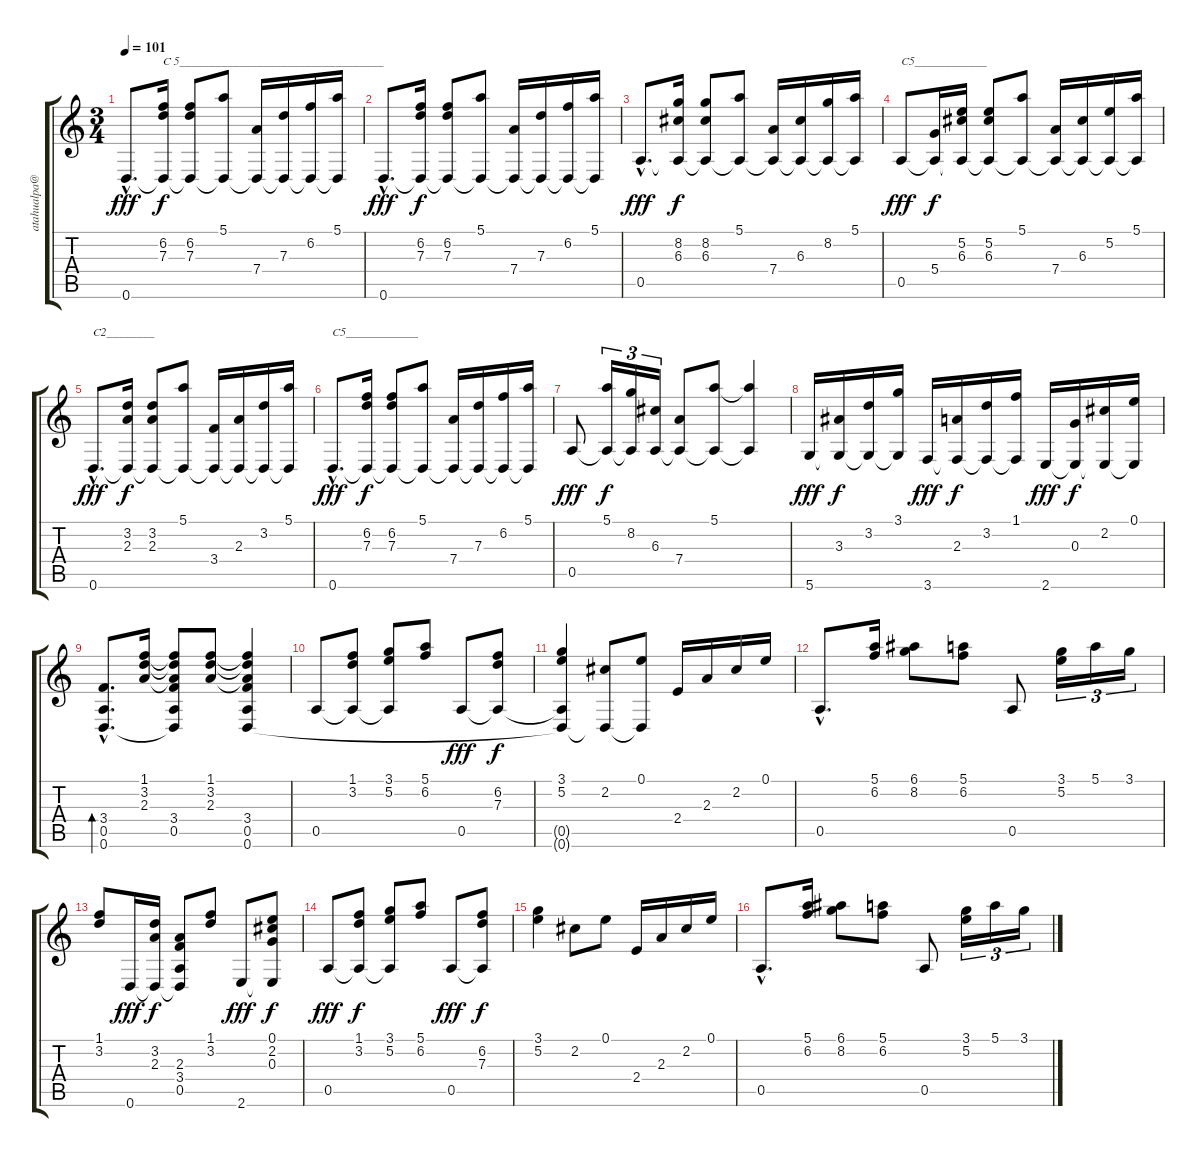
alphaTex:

\track ("" "atahualpa@") {instrument acousticguitarnylon}
\staff {score tabs}
\tuning (E4 B3 G3 D3 A2 D2) {hide}
\ts (3 4)
\tempo 101
\clef g2
\ks c
0.6{hac}.8{d dy fff instrument acousticguitarnylon} (6.2 7.3 0.6{t}).16{txt "C 5__________________________________" dy f} (6.2 7.3 0.6{t}).8 (5.1 0.6{t}).8 (7.4 0.6{t}).16 (7.3 0.6{t}).16 (6.2 0.6{t}).16 (5.1 0.6{t}).16 |
0.6{hac}.8{d dy fff} (6.2 7.3 0.6{t}).16{dy f} (6.2 7.3 0.6{t}).8 (5.1 0.6{t}).8 (7.4 0.6{t}).16 (7.3 0.6{t}).16 (6.2 0.6{t}).16 (5.1 0.6{t}).16 |
0.5{hac}.8{d dy fff} (8.2 6.3 0.5{t}).16{dy f} (8.2 6.3 0.5{t}).8 (5.1 0.5{t}).8 (7.4 0.5{t}).16 (6.3 0.5{t}).16 (8.2 0.5{t}).16 (5.1 0.5{t}).16 |
0.5.8{txt "C5____________" dy fff} (5.4 0.5{t}).16{dy f} (5.2 6.3 0.5{t}).16 (5.2 6.3 0.5{t}).8 (5.1 0.5{t}).8 (7.4 0.5{t}).16 (6.3 0.5{t}).16 (5.2 0.5{t}).16 (5.1 0.5{t}).16 |
0.6{hac}.8{d txt "C2________" dy fff} (3.2 2.3 0.6{t}).16{dy f} (3.2 2.3 0.6{t}).8 (5.1 0.6{t}).8 (3.4 0.6{t}).16 (2.3 0.6{t}).16 (3.2 0.6{t}).16 (5.1 0.6{t}).16 |
0.6{hac}.8{d txt "C5____________" dy fff} (6.2 7.3 0.6{t}).16{dy f} (6.2 7.3 0.6{t}).8 (5.1 0.6{t}).8 (7.4 0.6{t}).16 (7.3 0.6{t}).16 (6.2 0.6{t}).16 (5.1 0.6{t}).16 |
0.5.8{dy fff} (5.1 0.5{t}).16{tu (3 2) dy f} (8.2 0.5{t}).16{tu (3 2)} (6.3 0.5{t}).16{tu (3 2)} (7.4 0.5{t}).8 (5.1 0.5{t}).8 (5.1{t} 0.5{t}).4 |
5.6.16{dy fff} (3.3 5.6{t}).16{dy f} (3.2 5.6{t}).16 (3.1 5.6{t}).16 3.6.16{dy fff} (2.3 3.6{t}).16{dy f} (3.2 3.6{t}).16 (1.1 3.6{t}).16 2.6.16{dy fff} (0.3 2.6{t}).16{dy f} (2.2 2.6{t}).16 (0.1 2.6{t}).16 |
(3.4{hac} 0.5{hac} 0.6{hac}).8{d bd 240} (1.1 3.2 2.3).16 (1.1{t} 3.2{t} 2.3{t} 3.4 0.5 0.6{t}).8 (1.1 3.2 2.3).8 (1.1{t} 3.2{t} 2.3{t} 3.4 0.5 0.6).4 |
0.5.8 (1.1 3.2 0.5{t}).8 (3.1 5.2 0.5{t}).8 (5.1 6.2).8 0.5.8{dy fff} (6.2 7.3 0.5{t}).8{dy f} |
(3.1 5.2 0.5{t} 0.6{t}).4 (2.2 0.6{t}).8 (0.1 0.6{t}).8 2.4.16 2.3.16 2.2.16 0.1.16 |
0.5{hac}.8{d} (5.1 6.2).16 (6.1 8.2).8 (5.1 6.2).8 0.5.8 (3.1 5.2).16{tu (3 2)} 5.1.16{tu (3 2)} 3.1.16{tu (3 2)} |
(1.1 3.2).8 0.6.16{dy fff} (3.2 2.3 0.6{t}).16{dy f} (2.3 3.4 0.5 0.6{t}).8 (1.1 3.2).8 2.6.8{dy fff} (0.1 2.2 0.3 2.6{t}).8{dy f} |
0.5.8{dy fff} (1.1 3.2 0.5{t}).8{dy f} (3.1 5.2 0.5{t}).8 (5.1 6.2).8 0.5.8{dy fff} (6.2 7.3 0.5{t}).8{dy f} |
(3.1 5.2).4 2.2.8 0.1.8 2.4.16 2.3.16 2.2.16 0.1.16 |
0.5{hac}.8{d} (5.1 6.2).16 (6.1 8.2).8 (5.1 6.2).8 0.5.8 (3.1 5.2).16{tu (3 2)} 5.1.16{tu (3 2)} 3.1.16{tu (3 2)}
